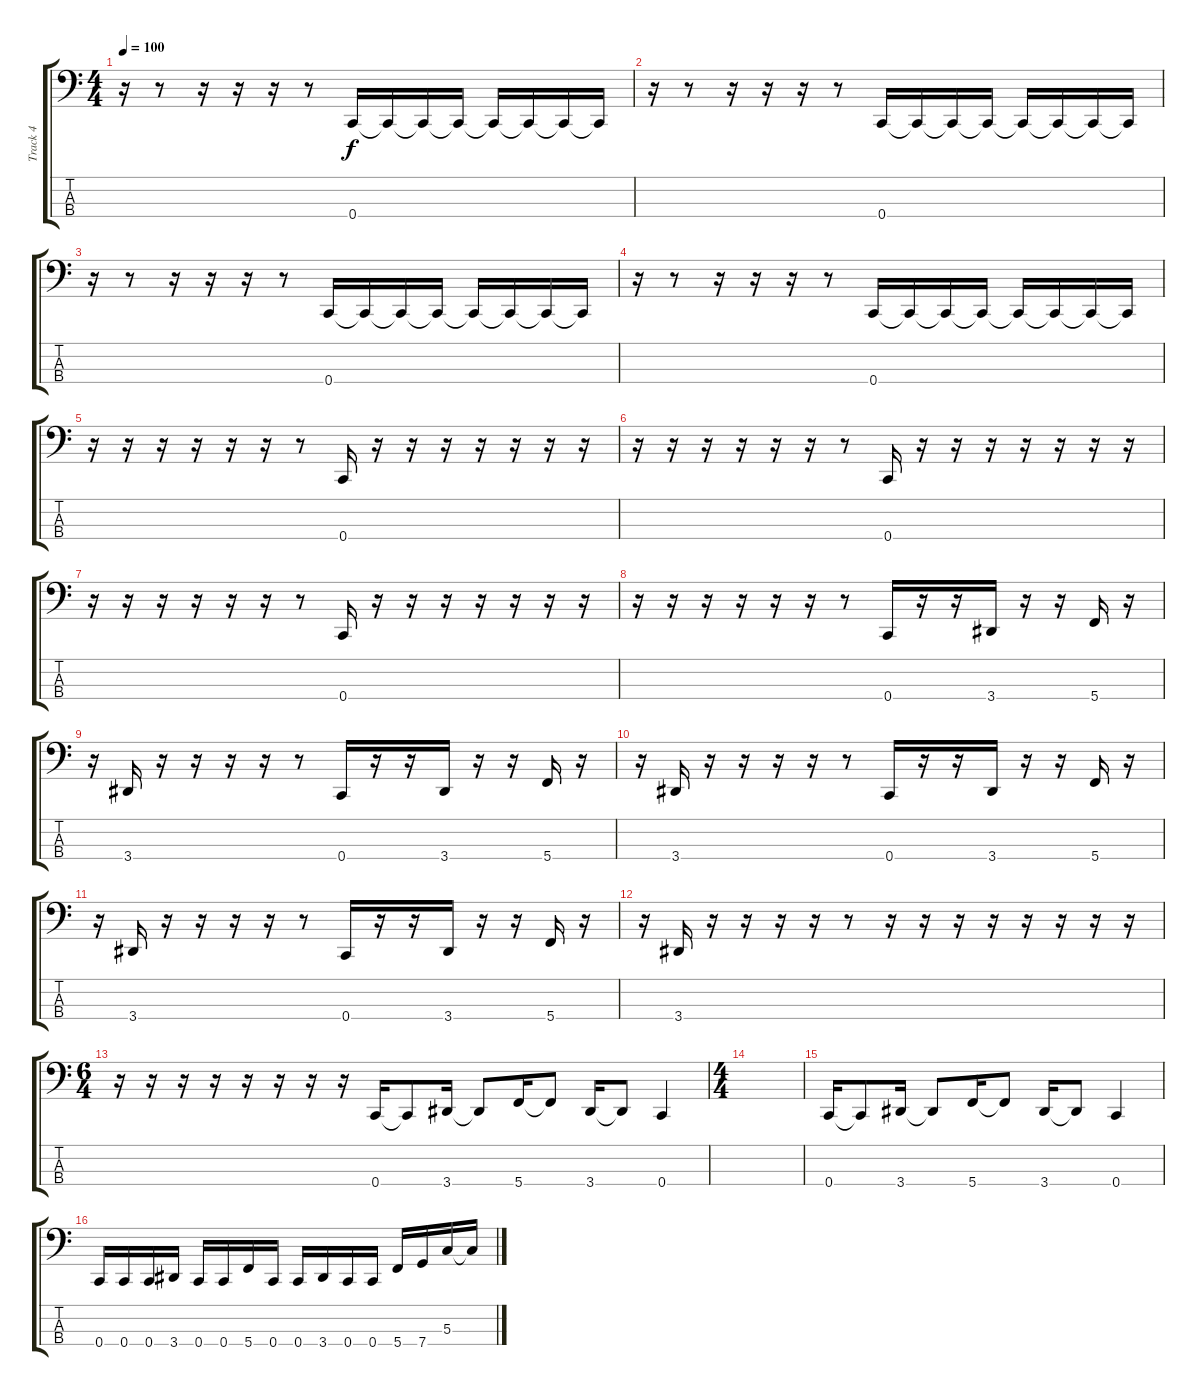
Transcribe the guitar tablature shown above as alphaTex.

\track ("Track 4" "Track 4") {instrument electricbassfinger}
\staff {score tabs}
\tuning (F2 C2 G1 C1) {hide}
\ts (4 4)
\tempo 100
\clef f4
\ks c
r.16{dy f instrument electricbassfinger} r.8 r.16 r.16 r.16 r.8 0.4.16 0.4{t}.16 0.4{t}.16 0.4{t}.16 0.4{t}.16 0.4{t}.16 0.4{t}.16 0.4{t}.16 |
r.16 r.8 r.16 r.16 r.16 r.8 0.4.16 0.4{t}.16 0.4{t}.16 0.4{t}.16 0.4{t}.16 0.4{t}.16 0.4{t}.16 0.4{t}.16 |
r.16 r.8 r.16 r.16 r.16 r.8 0.4.16 0.4{t}.16 0.4{t}.16 0.4{t}.16 0.4{t}.16 0.4{t}.16 0.4{t}.16 0.4{t}.16 |
r.16 r.8 r.16 r.16 r.16 r.8 0.4.16 0.4{t}.16 0.4{t}.16 0.4{t}.16 0.4{t}.16 0.4{t}.16 0.4{t}.16 0.4{t}.16 |
r.16 r.16 r.16 r.16 r.16 r.16 r.8 0.4.16 r.16 r.16 r.16 r.16 r.16 r.16 r.16 |
r.16 r.16 r.16 r.16 r.16 r.16 r.8 0.4.16 r.16 r.16 r.16 r.16 r.16 r.16 r.16 |
r.16 r.16 r.16 r.16 r.16 r.16 r.8 0.4.16 r.16 r.16 r.16 r.16 r.16 r.16 r.16 |
r.16 r.16 r.16 r.16 r.16 r.16 r.8 0.4.16 r.16 r.16 3.4.16 r.16 r.16 5.4.16 r.16 |
r.16 3.4.16 r.16 r.16 r.16 r.16 r.8 0.4.16 r.16 r.16 3.4.16 r.16 r.16 5.4.16 r.16 |
r.16 3.4.16 r.16 r.16 r.16 r.16 r.8 0.4.16 r.16 r.16 3.4.16 r.16 r.16 5.4.16 r.16 |
r.16 3.4.16 r.16 r.16 r.16 r.16 r.8 0.4.16 r.16 r.16 3.4.16 r.16 r.16 5.4.16 r.16 |
r.16 3.4.16 r.16 r.16 r.16 r.16 r.8 r.16 r.16 r.16 r.16 r.16 r.16 r.16 r.16 |
\ts (6 4)
r.16 r.16 r.16 r.16 r.16 r.16 r.16 r.16 0.4.16 0.4{t}.8 3.4.16 3.4{t}.8 5.4.16 5.4{t}.8 3.4.16 3.4{t}.8 0.4.4 |
\ts (4 4)
|
0.4.16 0.4{t}.8 3.4.16 3.4{t}.8 5.4.16 5.4{t}.8 3.4.16 3.4{t}.8 0.4.4 |
0.4.16 0.4.16 0.4.16 3.4.16 0.4.16 0.4.16 5.4.16 0.4.16 0.4.16 3.4.16 0.4.16 0.4.16 5.4.16 7.4.16 5.3.16 5.3{t}.16
